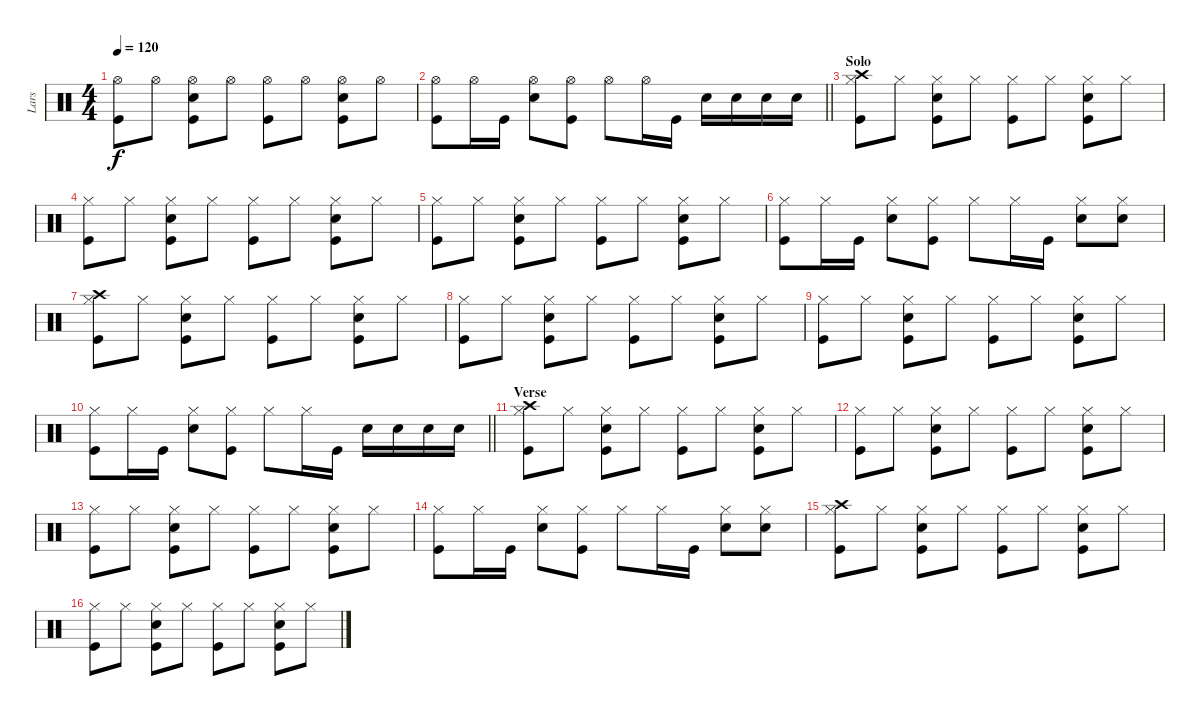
\track ("Lars" "Lars") {instrument percussion}
\staff {score}
\articulation defaults
\ts (4 4)
\tempo 120
\clef neutral
\ks c
("Kick (hit)" "Hi-Hat (open)").8{dy f} "Hi-Hat (open)".8 ("Snare (hit) 2" "Kick (hit)" "Hi-Hat (open)").8 "Hi-Hat (open)".8 ("Kick (hit)" "Hi-Hat (open)").8 "Hi-Hat (open)".8 ("Snare (hit) 2" "Kick (hit)" "Hi-Hat (open)").8 "Hi-Hat (open)".8 |
\barLineRight lightlight
("Kick (hit)" "Hi-Hat (open)").8 "Hi-Hat (open)".16 "Kick (hit)".16 ("Snare (hit) 2" "Hi-Hat (open)").8 ("Kick (hit)" "Hi-Hat (open)").8 "Hi-Hat (open)".8 "Hi-Hat (open)".16 "Kick (hit)".16 "Snare (hit) 2".16 "Snare (hit) 2".16 "Snare (hit) 2".16 "Snare (hit) 2".16 |
\section ("" "Solo")
("Crash high (hit)" "Kick (hit)" "Hi-Hat (closed)").8 "Hi-Hat (closed)".8 ("Snare (hit) 2" "Kick (hit)" "Hi-Hat (closed)").8 "Hi-Hat (closed)".8 ("Kick (hit)" "Hi-Hat (closed)").8 "Hi-Hat (closed)".8 ("Snare (hit) 2" "Kick (hit)" "Hi-Hat (closed)").8 "Hi-Hat (closed)".8 |
("Kick (hit)" "Hi-Hat (closed)").8 "Hi-Hat (closed)".8 ("Snare (hit) 2" "Kick (hit)" "Hi-Hat (closed)").8 "Hi-Hat (closed)".8 ("Kick (hit)" "Hi-Hat (closed)").8 "Hi-Hat (closed)".8 ("Snare (hit) 2" "Kick (hit)" "Hi-Hat (closed)").8 "Hi-Hat (closed)".8 |
("Kick (hit)" "Hi-Hat (closed)").8 "Hi-Hat (closed)".8 ("Snare (hit) 2" "Kick (hit)" "Hi-Hat (closed)").8 "Hi-Hat (closed)".8 ("Kick (hit)" "Hi-Hat (closed)").8 "Hi-Hat (closed)".8 ("Snare (hit) 2" "Kick (hit)" "Hi-Hat (closed)").8 "Hi-Hat (closed)".8 |
("Kick (hit)" "Hi-Hat (closed)").8 "Hi-Hat (closed)".16 "Kick (hit)".16 ("Snare (hit) 2" "Hi-Hat (closed)").8 ("Kick (hit)" "Hi-Hat (closed)").8 "Hi-Hat (closed)".8 "Hi-Hat (closed)".16 "Kick (hit)".16 ("Snare (hit) 2" "Hi-Hat (closed)").8 ("Snare (hit) 2" "Hi-Hat (closed)").8 |
("Crash high (hit)" "Kick (hit)" "Hi-Hat (closed)").8 "Hi-Hat (closed)".8 ("Snare (hit) 2" "Kick (hit)" "Hi-Hat (closed)").8 "Hi-Hat (closed)".8 ("Kick (hit)" "Hi-Hat (closed)").8 "Hi-Hat (closed)".8 ("Snare (hit) 2" "Kick (hit)" "Hi-Hat (closed)").8 "Hi-Hat (closed)".8 |
("Kick (hit)" "Hi-Hat (closed)").8 "Hi-Hat (closed)".8 ("Snare (hit) 2" "Kick (hit)" "Hi-Hat (closed)").8 "Hi-Hat (closed)".8 ("Kick (hit)" "Hi-Hat (closed)").8 "Hi-Hat (closed)".8 ("Snare (hit) 2" "Kick (hit)" "Hi-Hat (closed)").8 "Hi-Hat (closed)".8 |
("Kick (hit)" "Hi-Hat (closed)").8 "Hi-Hat (closed)".8 ("Snare (hit) 2" "Kick (hit)" "Hi-Hat (closed)").8 "Hi-Hat (closed)".8 ("Kick (hit)" "Hi-Hat (closed)").8 "Hi-Hat (closed)".8 ("Snare (hit) 2" "Kick (hit)" "Hi-Hat (closed)").8 "Hi-Hat (closed)".8 |
\barLineRight lightlight
("Kick (hit)" "Hi-Hat (closed)").8 "Hi-Hat (closed)".16 "Kick (hit)".16 ("Snare (hit) 2" "Hi-Hat (closed)").8 ("Kick (hit)" "Hi-Hat (closed)").8 "Hi-Hat (closed)".8 "Hi-Hat (closed)".16 "Kick (hit)".16 "Snare (hit) 2".16 "Snare (hit) 2".16 "Snare (hit) 2".16 "Snare (hit) 2".16 |
\section ("" "Verse")
("Crash high (hit)" "Kick (hit)" "Hi-Hat (closed)").8 "Hi-Hat (closed)".8 ("Snare (hit) 2" "Kick (hit)" "Hi-Hat (closed)").8 "Hi-Hat (closed)".8 ("Kick (hit)" "Hi-Hat (closed)").8 "Hi-Hat (closed)".8 ("Snare (hit) 2" "Kick (hit)" "Hi-Hat (closed)").8 "Hi-Hat (closed)".8 |
("Kick (hit)" "Hi-Hat (closed)").8 "Hi-Hat (closed)".8 ("Snare (hit) 2" "Kick (hit)" "Hi-Hat (closed)").8 "Hi-Hat (closed)".8 ("Kick (hit)" "Hi-Hat (closed)").8 "Hi-Hat (closed)".8 ("Snare (hit) 2" "Kick (hit)" "Hi-Hat (closed)").8 "Hi-Hat (closed)".8 |
("Kick (hit)" "Hi-Hat (closed)").8 "Hi-Hat (closed)".8 ("Snare (hit) 2" "Kick (hit)" "Hi-Hat (closed)").8 "Hi-Hat (closed)".8 ("Kick (hit)" "Hi-Hat (closed)").8 "Hi-Hat (closed)".8 ("Snare (hit) 2" "Kick (hit)" "Hi-Hat (closed)").8 "Hi-Hat (closed)".8 |
("Kick (hit)" "Hi-Hat (closed)").8 "Hi-Hat (closed)".16 "Kick (hit)".16 ("Snare (hit) 2" "Hi-Hat (closed)").8 ("Kick (hit)" "Hi-Hat (closed)").8 "Hi-Hat (closed)".8 "Hi-Hat (closed)".16 "Kick (hit)".16 ("Snare (hit) 2" "Hi-Hat (closed)").8 ("Snare (hit) 2" "Hi-Hat (closed)").8 |
("Crash high (hit)" "Kick (hit)" "Hi-Hat (closed)").8 "Hi-Hat (closed)".8 ("Snare (hit) 2" "Kick (hit)" "Hi-Hat (closed)").8 "Hi-Hat (closed)".8 ("Kick (hit)" "Hi-Hat (closed)").8 "Hi-Hat (closed)".8 ("Snare (hit) 2" "Kick (hit)" "Hi-Hat (closed)").8 "Hi-Hat (closed)".8 |
("Kick (hit)" "Hi-Hat (closed)").8 "Hi-Hat (closed)".8 ("Snare (hit) 2" "Kick (hit)" "Hi-Hat (closed)").8 "Hi-Hat (closed)".8 ("Kick (hit)" "Hi-Hat (closed)").8 "Hi-Hat (closed)".8 ("Snare (hit) 2" "Kick (hit)" "Hi-Hat (closed)").8 "Hi-Hat (closed)".8
